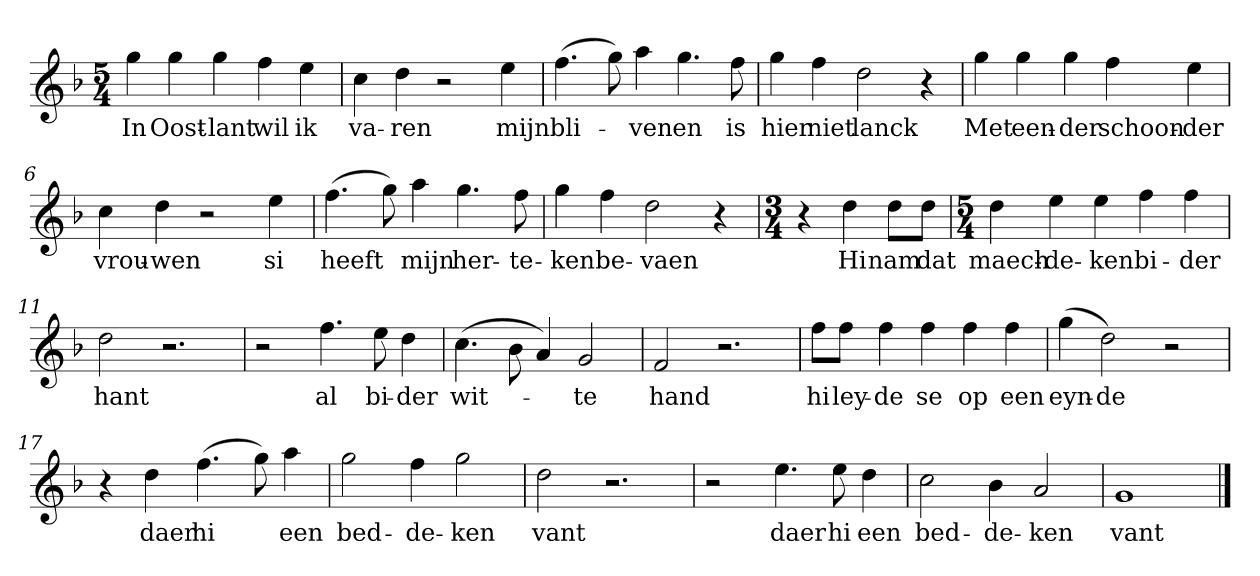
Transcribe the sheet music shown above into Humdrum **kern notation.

**kern	**text
*part1	*part1
*staff1	*staff1
*clefG2	*
*k[b-]	*
*G:dor	*
*M5/4	*
*MM120	*
=1	=1
4gg	In
4gg	Oost-
4gg	-lant
4ff	wil
4ee	ik
=2	=2
4cc	va-
4dd	-ren
2r	.
4ee	mijn
=3	=3
(4.ff	bli-
8gg)	.
4aa	-ven
4.gg	en
8ff	is
=4	=4
4gg	hier
4ff	niet
2dd	lanck
4r	.
=5	=5
4gg	Met
4gg	een-
4gg	-der
4ff	schoon-
4ee	-der
=6	=6
4cc	vrou-
4dd	-wen
2r	.
4ee	si
=7	=7
(4.ff	heeft
8gg)	.
4aa	mijn
4.gg	her-
8ff	-te-
=8	=8
4gg	-ken
4ff	be-
2dd	-vaen
4r	.
=9	=9
*M3/4	*
4r	.
4dd	Hi
8dd\L	nam
8dd\J	dat
=10	=10
*M5/4	*
4dd	maech-
4ee	-de-
4ee	-ken
4ff	bi-
4ff	-der
=11	=11
2dd	hant
2.r	.
=12	=12
2r	.
4.ff	al
8ee	bi-
4dd	-der
=13	=13
(4.cc	wit-
8b-	.
4a)	.
2g	-te
=14	=14
2f	hand
2.r	.
=15	=15
8ff\L	hi
8ff\J	ley-
4ff	-de
4ff	se
4ff	op
4ff	een
=16	=16
(4gg	eyn-
2dd)	-de
2r	.
=17	=17
4r	.
4dd	daer
(4.ff	hi
8gg)	.
4aa	een
=18	=18
2gg	bed-
4ff	-de-
2gg	-ken
=19	=19
2dd	vant
2.r	.
=20	=20
2r	.
4.ee	daer
8ee	hi
4dd	een
=21	=21
2cc	bed-
4b-	-de-
2a	-ken
=22	=22
1g	vant
==	==
*-	*-
